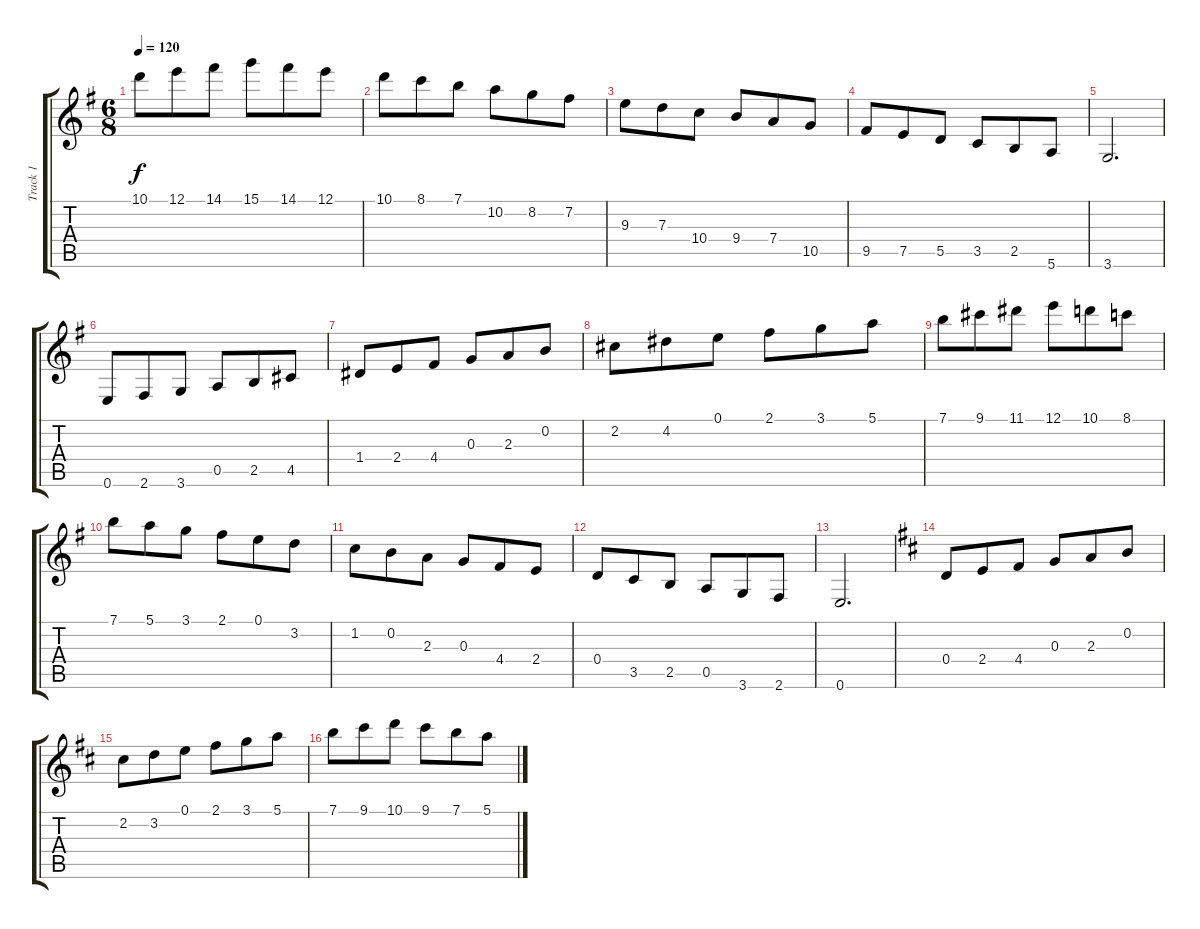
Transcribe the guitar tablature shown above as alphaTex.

\track ("Track 1" "Track 1") {instrument acousticguitarnylon}
\staff {score tabs}
\tuning (E4 B3 G3 D3 A2 E2) {hide}
\ts (6 8)
\tempo 120
\clef g2
\ks g
10.1.8{dy f} 12.1.8 14.1.8 15.1.8 14.1.8 12.1.8 |
10.1.8 8.1.8 7.1.8 10.2.8 8.2.8 7.2.8 |
9.3.8 7.3.8 10.4.8 9.4.8 7.4.8 10.5.8 |
9.5.8 7.5.8 5.5.8 3.5.8 2.5.8 5.6.8 |
3.6.2{d} |
0.6.8 2.6.8 3.6.8 0.5.8 2.5.8 4.5.8 |
1.4.8 2.4.8 4.4.8 0.3.8 2.3.8 0.2.8 |
2.2.8 4.2.8 0.1.8 2.1.8 3.1.8 5.1.8 |
7.1.8 9.1.8 11.1.8 12.1.8 10.1.8 8.1.8 |
7.1.8 5.1.8 3.1.8 2.1.8 0.1.8 3.2.8 |
1.2.8 0.2.8 2.3.8 0.3.8 4.4.8 2.4.8 |
0.4.8 3.5.8 2.5.8 0.5.8 3.6.8 2.6.8 |
0.6.2{d} |
\ks d
0.4.8 2.4.8 4.4.8 0.3.8 2.3.8 0.2.8 |
2.2.8 3.2.8 0.1.8 2.1.8 3.1.8 5.1.8 |
7.1.8 9.1.8 10.1.8 9.1.8 7.1.8 5.1.8
